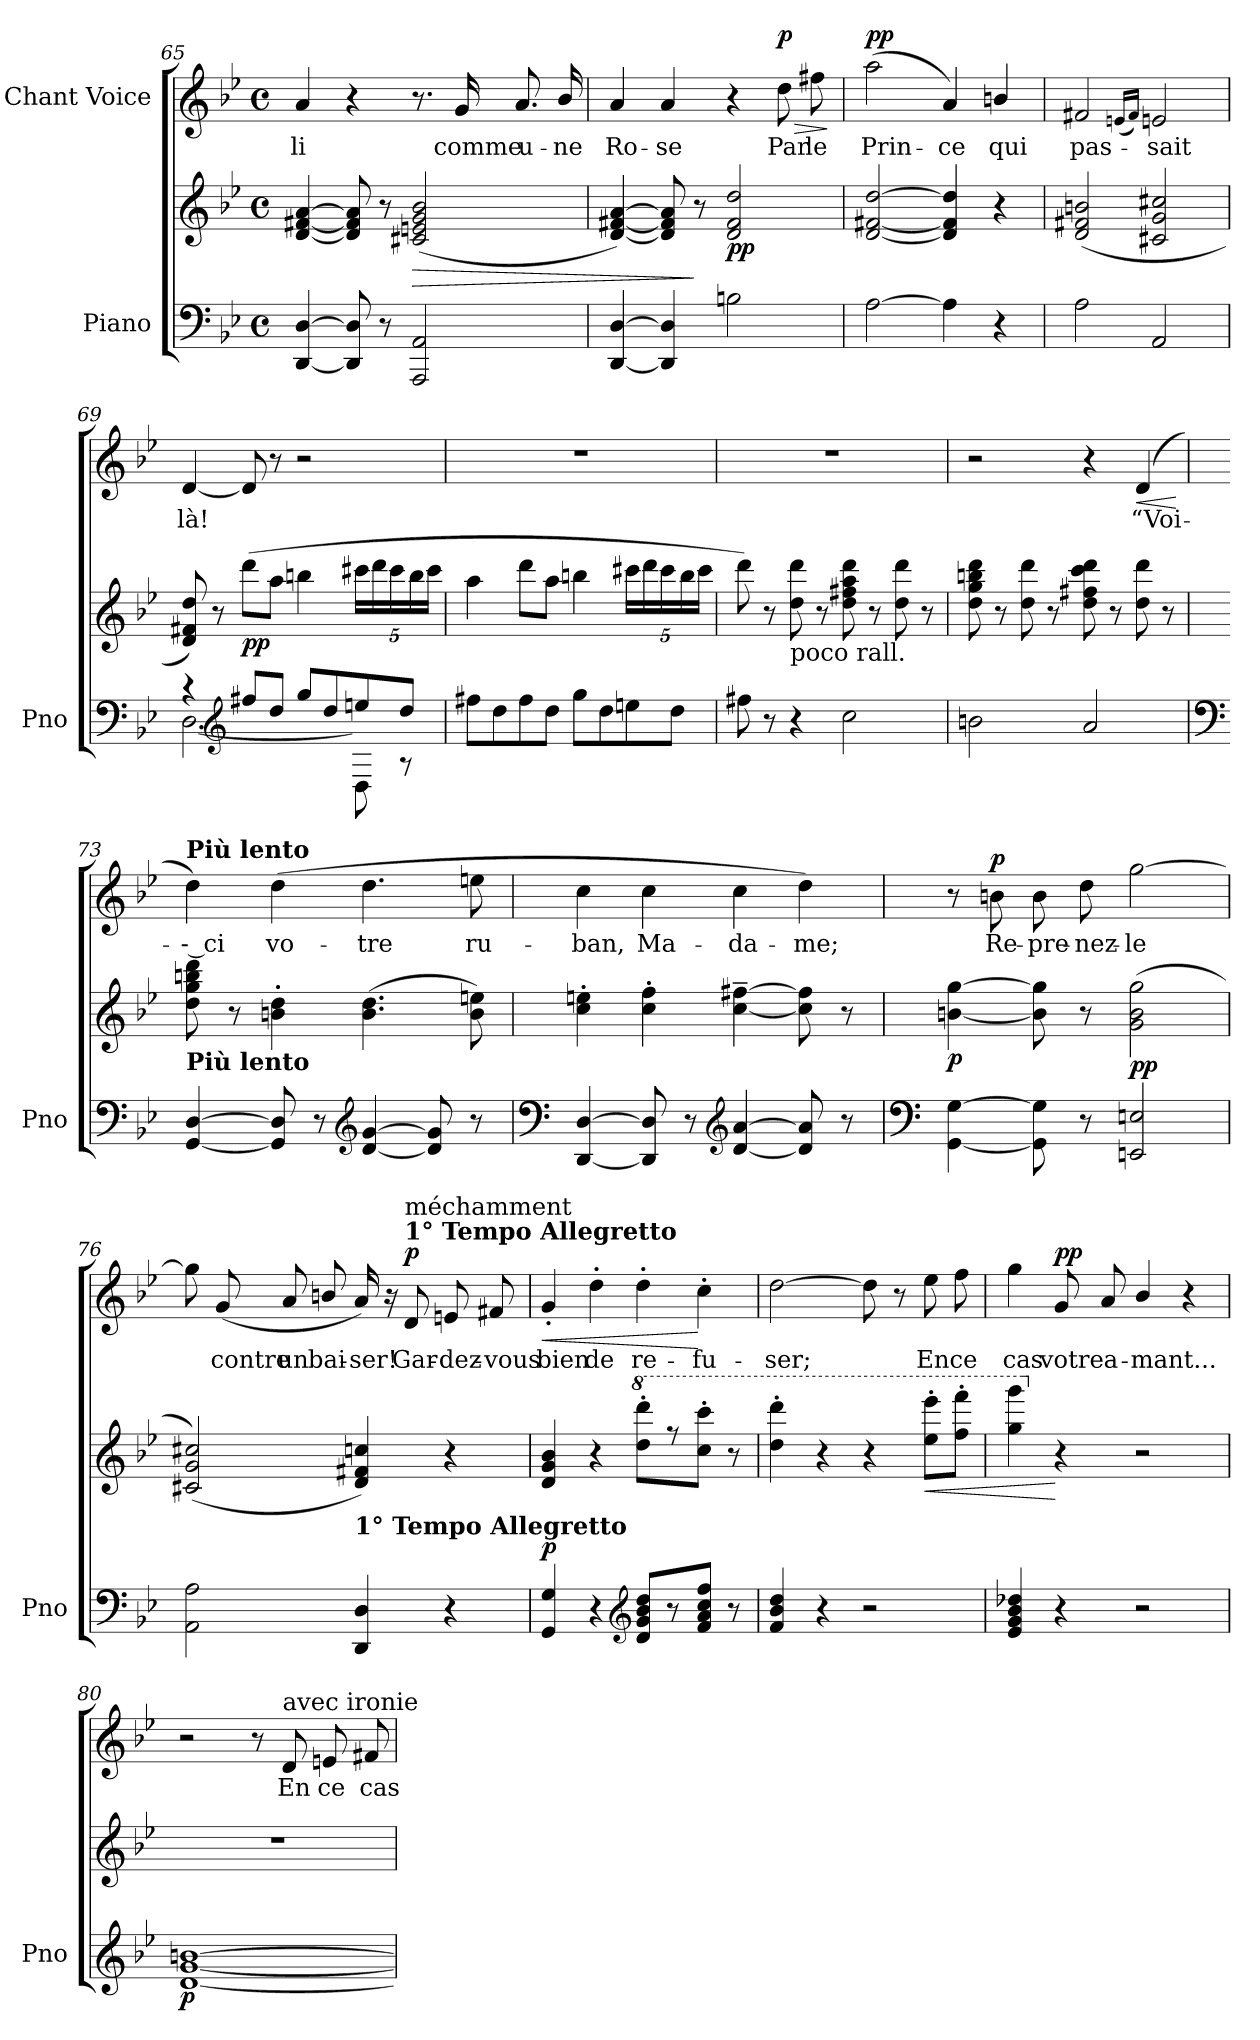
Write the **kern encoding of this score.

**kern	**kern	**dynam	**kern	**text	**dynam
*part2	*part2	*part2	*part1	*part1	*part1
*staff3	*staff2	*staff2/3	*staff1	*staff1	*staff1
*I"Piano	*	*	*I"Chant Voice	*	*
*I'Pno	*	*	*	*	*
*clefF4	*clefG2	*	*clefG2	*	*
*k[b-e-]	*k[b-e-]	*	*k[b-e-]	*	*
*M4/4	*M4/4	*	*M4/4	*	*
*met(c)	*met(c)	*	*met(c)	*	*
=65	=65	=65	=65	=65	=65
!	!	!	!	!LO:LY:b	!
[4DD/ [4D/	[4d/ [>4f#X/ [4a/	.	4a/	-li	.
8DD/] 8D/]	8d/] 8f#/] 8a/]	.	4r	.	.
8r	8r	.	.	.	.
!	!	!LO:HP:b	!	!	!
2AAA/ 2AA/	(>2c#X/ 2en/ 2g/ 2b-/	>	8.r	.	.
!	!	!	!	!LO:LY:b	!
.	.	.	16g/	comme	.
!	!	!	!	!LO:LY:b	!
.	.	.	8.a/	u-	.
!	!	!	!	!LO:LY:b	!
.	.	.	16b-/	-ne	.
!!LO:LB:g=z
=66	=66	=66	=66	=66	=66
!	!	!	!	!LO:LY:b	!
[4DD/ [4D/	[4d/ [>4f#X/ [4a/)	.	4a/	Ro-	.
!	!	!	!	!LO:LY:b	!
4DD/] 4D/]	8d/] 8f#/] 8a/]	.	4a/	-se	.
.	8r	]	.	.	.
!	!	!LO:DY:b	!	!	!
2Bn\	2d/ 2f#/ 2dd/	pp	4r	.	.
!	!	!	!	!LO:LY:b	!LO:HP:b
!	!	!	!	!	!LO:DY:n=1:a
.	.	.	8dd\	Par	> p
!	!	!	!	!LO:LY:b	!
.	.	.	8ff#X\	le	.
.	.	.	.	.	]
=67	=67	=67	=67	=67	=67
!	!	!	!	!LO:LY:b	!LO:DY:a
[2A\	[2d/ [>2f#X/ [2dd/	.	(2aa\	Prin-	pp
!	!	!	!	!LO:LY:b	!
4A\]	4d/] 4f#/] 4dd/]	.	4a/)	-ce	.
!	!	!	!	!LO:LY:b	!
4r	4r	.	4bn/	qui	.
=68	=68	=68	=68	=68	=68
!	!	!	!	!LO:LY:b	!
2A\	(>2d/ 2f#X/ 2bn/	.	2f#X/	pas-	.
.	.	.	(16qen/LL	.	.
.	.	.	16qf#/JJ)	.	.
!	!	!	!	!LO:LY:b	!
2AA/	2c#X/ 2g/ 2cc#X/	.	2e/	-sait	.
=69	=69	=69	=69	=69	=69
*^	*	*	*	*	*
!	!	!	!	!	!LO:LY:b	!
4r	[2.D\	8d/ 8f#X/ 8dd/)	.	[4d/	là!	.
.	.	8r	.	.	.	.
*clefG2	*	*	*	*	*	*
!	!	!	!LO:DY:b	!	!	!
8ff#X/L	.	(8ddd\L	pp	8d/]	.	.
8dd/J	.	8aa\J	.	8r	.	.
8gg/L	.	4bbn\	.	2r	.	.
8dd/	.	.	.	.	.	.
*	*	*Xbrackettup	*	*	*	*
8een/	8D\]	20ccc#X\LL	.	.	.	.
.	.	20ddd\	.	.	.	.
.	.	20ccc#\	.	.	.	.
8dd/J	8r	.	.	.	.	.
.	.	20bb\	.	.	.	.
.	.	20ccc#\JJ	.	.	.	.
*v	*v	*	*	*	*	*
!!LO:PB:g=z
=70	=70	=70	=70	=70	=70
8ff#X\L	4aa\	.	1r	.	.
8dd\	.	.	.	.	.
8ff#\	8ddd\L	.	.	.	.
8dd\J	8aa\J	.	.	.	.
8gg\L	4bbn\	.	.	.	.
8dd\	.	.	.	.	.
8een\	20ccc#X\LL	.	.	.	.
.	20ddd\	.	.	.	.
.	20ccc#\	.	.	.	.
8dd\J	.	.	.	.	.
.	20bb\	.	.	.	.
.	20ccc#\JJ	.	.	.	.
=71	=71	=71	=71	=71	=71
8ff#X\	8ddd\)	.	1r	.	.
8r	8r	.	.	.	.
!	!LO:TX:b:t=poco rall.	!	!	!	!
4r	8dd\ 8ddd\	.	.	.	.
.	8r	.	.	.	.
2cc\	8dd\ 8ff#X\ 8aa\ 8ddd\	.	.	.	.
.	8r	.	.	.	.
.	8dd\ 8ddd\	.	.	.	.
.	8r	.	.	.	.
=72	=72	=72	=72	=72	=72
2bn\	8dd\ 8gg\ 8bbn\ 8ddd\	.	2r	.	.
.	8r	.	.	.	.
.	8dd\ 8ddd\	.	.	.	.
.	8r	.	.	.	.
2a/	8dd\ 8ff#X\ 8ccc\ 8ddd\	.	4r	.	.
.	8r	.	.	.	.
!	!	!	!	!LO:LY:b	!LO:HP:b
.	8dd\ 8ddd\	.	(>4d/	“Voi-	<
.	8r	.	.	.	.
.	.	.	.	.	[
!!LO:LB:g=z
=73	=73	=73	=73	=73	=73
*clefF4	*	*	*	*	*
!	!	!	!LO:TX:a:B:t=Più lento	!	!
!	!LO:TX:b:B:t=Più lento	!	!	!	!
!	!	!	!	!LO:LY:b	!
[4GG/ [4D/	8dd\ 8gg\ 8bbn\ 8ddd\	.	4dd\)	-- ci	.
.	8r	.	.	.	.
!	!	!	!	!LO:LY:b	!
8GG/] 8D/]	4bn\' 4dd\'	.	(4dd\	vo-	.
8r	.	.	.	.	.
*clefG2	*	*	*	*	*
!	!	!	!	!LO:LY:b	!
[4d/ [4g/	(4.b\ 4.dd\	.	4.dd\	-tre	.
8d/] 8g/]	.	.	.	.	.
!	!	!	!	!LO:LY:b	!
8r	8b\ 8een\)	.	8een\	ru-	.
=74	=74	=74	=74	=74	=74
*clefF4	*	*	*	*	*
!	!	!	!	!LO:LY:b	!
[4DD/ [4D/	4cc\' 4een\'	.	4cc\	-ban,	.
!	!	!	!	!LO:LY:b	!
8DD/] 8D/]	4cc\' 4ff\'	.	4cc\	Ma-	.
8r	.	.	.	.	.
*clefG2	*	*	*	*	*
!	!	!	!	!LO:LY:b	!
[4d/ [4a/	[4cc\~ [4ff#X\~	.	4cc\	-da-	.
!	!	!	!	!LO:LY:b	!
8d/] 8a/]	8cc\] 8ff#\]	.	4dd\)	-me;	.
8r	8r	.	.	.	.
=75	=75	=75	=75	=75	=75
*clefF4	*	*	*	*	*
!	!	!LO:DY:b	!	!	!
[4GG\ [4G\	[4bn\ [4gg\	p	8r	.	.
!	!	!	!	!LO:LY:b	!LO:DY:a
.	.	.	8bn\	Re-	p
!	!	!	!	!LO:LY:b	!
8GG\] 8G\]	8b\] 8gg\]	.	8b\	-pre-	.
!	!	!	!	!LO:LY:b	!
8r	8r	.	8dd\	-nez-	.
!	!	!LO:DY:b	!	!LO:LY:b	!
2EEn/ 2En/	(2g\ 2b\ 2gg\	pp	[2gg\	-le	.
!!LO:LB:g=z
=76	=76	=76	=76	=76	=76
2AA\ 2A\	(>2c#X/ 2g/ 2cc#X/)	.	8gg\]	.	.
!	!	!	!	!LO:LY:b	!
.	.	.	(8g/	contre	.
!	!	!	!	!LO:LY:b	!
.	.	.	8a/	un	.
!	!	!	!	!LO:LY:b	!
.	.	.	8bn/	bai-	.
!LO:TX:a:B:t=1° Tempo    Allegretto	!	!	!	!	!
!	!	!	!	!LO:LY:b	!
4DD/ 4D/	4d/ 4f#X/ 4ccn/)	.	16a/)	-ser!	.
.	.	.	16r	.	.
!	!	!	!LO:TX:a:B:t=1° Tempo   Allegretto	!	!
!	!	!	!LO:TX:a:t=méchamment	!	!
!	!	!	!	!LO:LY:b	!LO:DY:a
.	.	.	8d/	Gar-	p
!	!	!	!	!LO:LY:b	!
4r	4r	.	8en/	-dez-	.
!	!	!	!	!LO:LY:b	!
.	.	.	8f#X/	-vous	.
=77	=77	=77	=77	=77	=77
!	!	!LO:DY:a=2	!	!LO:LY:b	!LO:HP:b
4GG/ 4G/	4d/ 4g/ 4b-/	p	4g'>/	bien	<
!	!	!	!	!LO:LY:b	!
4r	4r	.	4dd'\	de	.
*clefG2	*	*	*	*	*
*	*8va	*	*	*	*
!	!	!	!	!LO:LY:b	!
8d/ 8g/ 8b-/ 8dd/L	8ddd\' 8dddd\'L	.	4dd'\	re-	.
8r	8r	.	.	.	.
!	!	!	!	!LO:LY:b	!
8f/ 8a/ 8cc/ 8ff/J	8ccc\' 8cccc\'J	.	4cc'\	-fu-	[
8r	8r	.	.	.	.
=78	=78	=78	=78	=78	=78
!	!	!	!	!LO:LY:b	!
4f/ 4b-/ 4dd/	4ddd\' 4dddd\'	.	[2dd\	-ser;	.
4r	4r	.	.	.	.
2r	4r	.	8dd\]	.	.
.	.	.	8r	.	.
!	!	!LO:HP:b	!	!LO:LY:b	!
.	8eee-\' 8eeee-\'L	<	8ee-\	En	.
!	!	!	!	!LO:LY:b	!
.	8fff\' 8ffff\'J	.	8ff\	ce	.
!!LO:LB:g=z
=79	=79	=79	=79	=79	=79
!	!	!	!	!LO:LY:b	!
4e-/ 4g/ 4b-/ 4dd-X/	4ggg\ 4gggg\	.	4gg\	cas	.
*	*X8va	*	*	*	*
!	!	!	!	!LO:LY:b	!LO:DY:a
4r	4r	[	8g/	votre	pp
!	!	!	!	!LO:LY:b	!
.	.	.	8a/	a-	.
!	!	!	!	!LO:LY:b	!
2r	2r	.	4b-/	-mant...	.
.	.	.	4r	.	.
=80	=80	=80	=80	=80	=80
!	!	!LO:DY:b=2	!	!	!
[1d [>1g [1bn	1r	p	2r	.	.
.	.	.	8r	.	.
!	!	!	!LO:TX:a:t=avec ironie	!	!
!	!	!	!	!LO:LY:b	!
.	.	.	8d/	En	.
!	!	!	!	!LO:LY:b	!
.	.	.	8en/	ce	.
!	!	!	!	!LO:LY:b	!
.	.	.	8f#X/	cas	.
=	=	=	=	=	=
*-	*-	*-	*-	*-	*-
